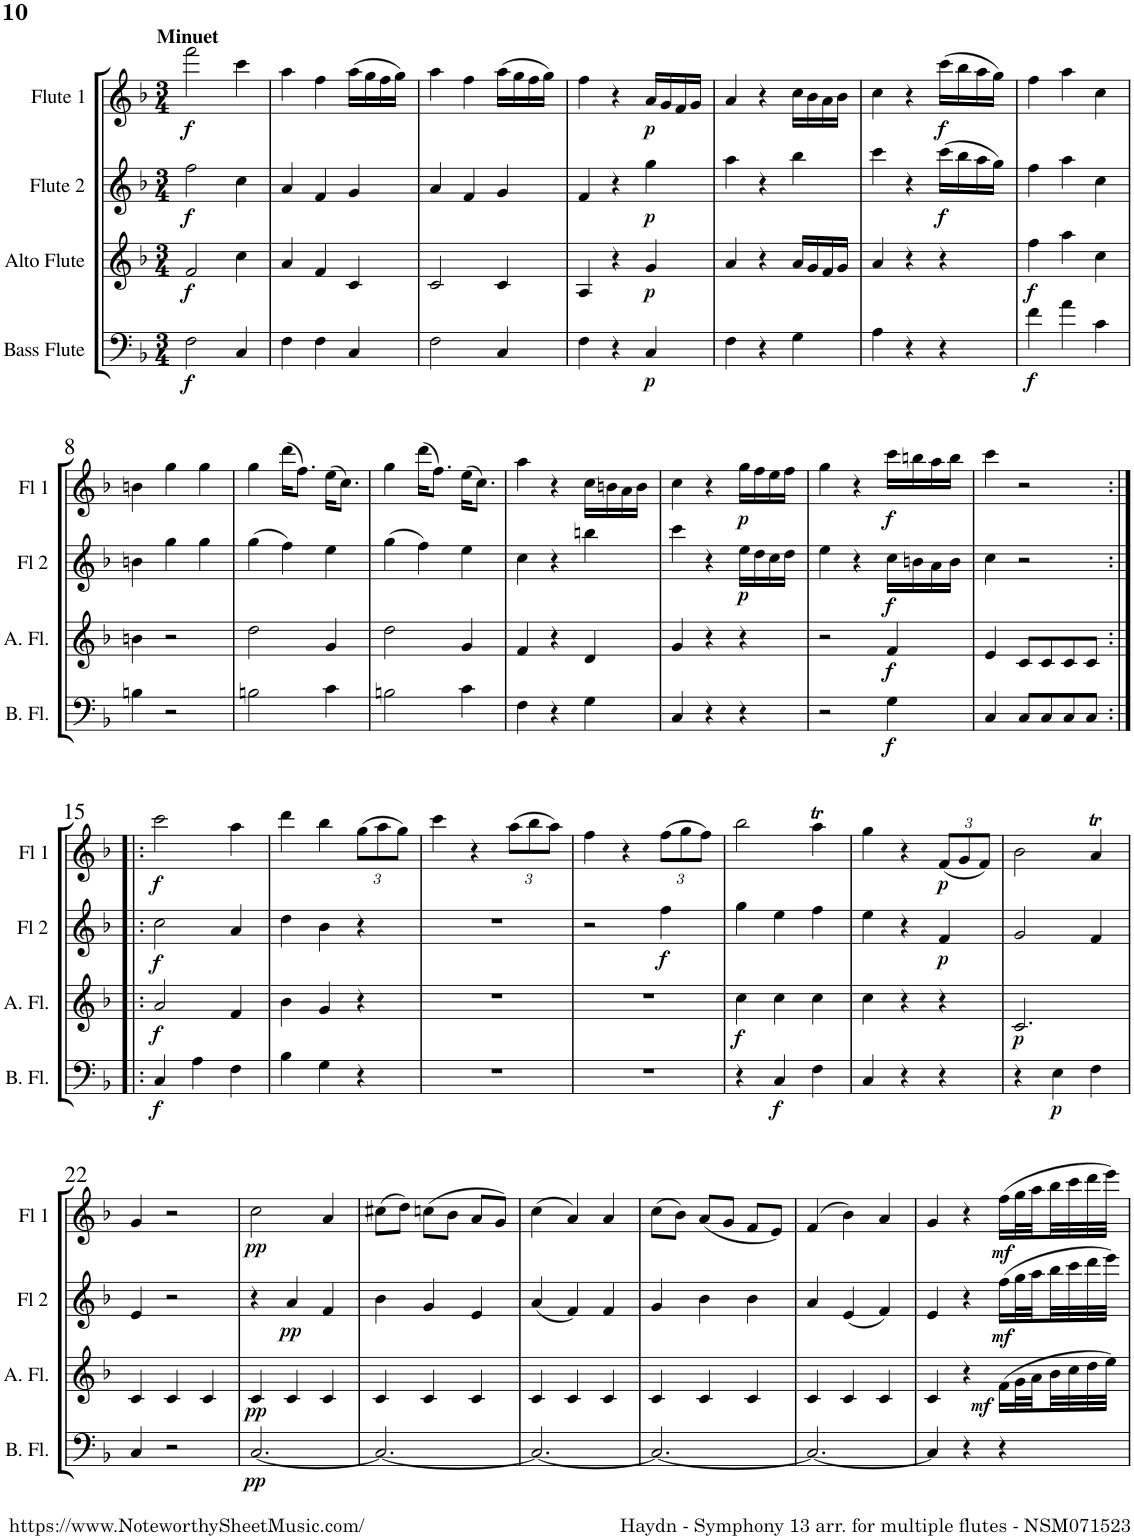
**kern	**dynam	**kern	**dynam	**kern	**dynam	**kern	**dynam
*part4	*part4	*part3	*part3	*part2	*part2	*part1	*part1
*staff4	*staff4	*staff3	*staff3	*staff2	*staff2	*staff1	*staff1
*I"Bass Flute	*	*I"Alto Flute	*	*I"Flute 2	*	*I"Flute 1	*
*I'B. Fl.	*	*I'A. Fl.	*	*I'Fl 2	*	*I'Fl 1	*
!!LO:PB:g=z
*clefF4	*	*clefG2	*	*clefG2	*	*clefG2	*
*k[b-]	*	*k[b-]	*	*k[b-]	*	*k[b-]	*
*M3/4	*	*M3/4	*	*M3/4	*	*M3/4	*
=1	=1	=1	=1	=1	=1	=1	=1
!	!	!	!	!	!	!LO:TX:a:B:t=Minuet	!
!	!LO:DY:b	!	!LO:DY:b	!	!LO:DY:b	!	!LO:DY:b
2F\	f	2f/	f	2ff\	f	2fff\	f
4C/	.	4cc\	.	4cc\	.	4ccc\	.
=2	=2	=2	=2	=2	=2	=2	=2
4F\	.	4a/	.	4a/	.	4aa\	.
4F\	.	4f/	.	4f/	.	4ff\	.
4C/	.	4c/	.	4g/	.	(16aa\LL	.
.	.	.	.	.	.	16gg\	.
.	.	.	.	.	.	16ff\	.
.	.	.	.	.	.	16gg\JJ)	.
=3	=3	=3	=3	=3	=3	=3	=3
2F\	.	2c/	.	4a/	.	4aa\	.
.	.	.	.	4f/	.	4ff\	.
4C/	.	4c/	.	4g/	.	(16aa\LL	.
.	.	.	.	.	.	16gg\	.
.	.	.	.	.	.	16ff\	.
.	.	.	.	.	.	16gg\JJ)	.
=4	=4	=4	=4	=4	=4	=4	=4
4F\	.	4A/	.	4f/	.	4ff\	.
4r	.	4r	.	4r	.	4r	.
!	!LO:DY:b	!	!LO:DY:b	!	!LO:DY:b	!	!LO:DY:b
4C/	p	4g/	p	4gg\	p	16a/LL	p
.	.	.	.	.	.	16g/	.
.	.	.	.	.	.	16f/	.
.	.	.	.	.	.	16g/JJ	.
=5	=5	=5	=5	=5	=5	=5	=5
4F\	.	4a/	.	4aa\	.	4a/	.
4r	.	4r	.	4r	.	4r	.
4G\	.	16a/LL	.	4bb-\	.	16cc\LL	.
.	.	16g/	.	.	.	16b-\	.
.	.	16f/	.	.	.	16a\	.
.	.	16g/JJ	.	.	.	16b-\JJ	.
=6	=6	=6	=6	=6	=6	=6	=6
4A\	.	4a/	.	4ccc\	.	4cc\	.
4r	.	4r	.	4r	.	4r	.
!	!	!	!	!	!LO:DY:b	!	!LO:DY:b
4r	.	4r	.	(16ccc\LL	f	(16ccc\LL	f
.	.	.	.	16bb-\	.	16bb-\	.
.	.	.	.	16aa\	.	16aa\	.
.	.	.	.	16gg\JJ)	.	16gg\JJ)	.
=7	=7	=7	=7	=7	=7	=7	=7
!	!LO:DY:b	!	!LO:DY:b	!	!	!	!
4f\	f	4ff\	f	4ff\	.	4ff\	.
4a\	.	4aa\	.	4aa\	.	4aa\	.
4c\	.	4cc\	.	4cc\	.	4cc\	.
!!LO:LB:g=z
=8	=8	=8	=8	=8	=8	=8	=8
4Bn\	.	4bn\	.	4bn\	.	4bn\	.
2r	.	2r	.	4gg\	.	4gg\	.
.	.	.	.	4gg\	.	4gg\	.
=9	=9	=9	=9	=9	=9	=9	=9
2Bn\	.	2dd\	.	(4gg\	.	4gg\	.
.	.	.	.	4ff\)	.	(16ddd\KL	.
.	.	.	.	.	.	8.ff\J)	.
4c\	.	4g/	.	4ee\	.	(16ee\KL	.
.	.	.	.	.	.	8.cc\J)	.
=10	=10	=10	=10	=10	=10	=10	=10
2Bn\	.	2dd\	.	(4gg\	.	4gg\	.
.	.	.	.	4ff\)	.	(16ddd\KL	.
.	.	.	.	.	.	8.ff\J)	.
4c\	.	4g/	.	4ee\	.	(16ee\KL	.
.	.	.	.	.	.	8.cc\J)	.
=11	=11	=11	=11	=11	=11	=11	=11
4F\	.	4f/	.	4cc\	.	4aa\	.
4r	.	4r	.	4r	.	4r	.
4G\	.	4d/	.	4bbn\	.	16cc\LL	.
.	.	.	.	.	.	16bn\	.
.	.	.	.	.	.	16a\	.
.	.	.	.	.	.	16b\JJ	.
=12	=12	=12	=12	=12	=12	=12	=12
4C/	.	4g/	.	4ccc\	.	4cc\	.
4r	.	4r	.	4r	.	4r	.
!	!	!	!	!	!LO:DY:b	!	!LO:DY:b
4r	.	4r	.	16ee\LL	p	16gg\LL	p
.	.	.	.	16dd\	.	16ff\	.
.	.	.	.	16cc\	.	16ee\	.
.	.	.	.	16dd\JJ	.	16ff\JJ	.
=13	=13	=13	=13	=13	=13	=13	=13
2r	.	2r	.	4ee\	.	4gg\	.
.	.	.	.	4r	.	4r	.
!	!LO:DY:b	!	!LO:DY:b	!	!LO:DY:b	!	!LO:DY:b
4G\	f	4f/	f	16cc\LL	f	16ccc\LL	f
.	.	.	.	16bn\	.	16bbn\	.
.	.	.	.	16a\	.	16aa\	.
.	.	.	.	16b\JJ	.	16bb\JJ	.
=14	=14	=14	=14	=14	=14	=14	=14
4C/	.	4e/	.	4cc\	.	4ccc\	.
8C/L	.	8c/L	.	2r	.	2r	.
8C/	.	8c/	.	.	.	.	.
8C/	.	8c/	.	.	.	.	.
8C/J	.	8c/J	.	.	.	.	.
!!LO:LB:g=z
=15:|!|:	=15:|!|:	=15:|!|:	=15:|!|:	=15:|!|:	=15:|!|:	=15:|!|:	=15:|!|:
!	!LO:DY:b	!	!LO:DY:b	!	!LO:DY:b	!	!LO:DY:b
4C/	f	2a/	f	2cc\	f	2ccc\	f
4A\	.	.	.	.	.	.	.
4F\	.	4f/	.	4a/	.	4aa\	.
=16	=16	=16	=16	=16	=16	=16	=16
4B-\	.	4b-\	.	4dd\	.	4ddd\	.
4G\	.	4g/	.	4b-\	.	4bb-\	.
*	*	*	*	*	*	*Xbrackettup	*
4r	.	4r	.	4r	.	(12gg\L	.
.	.	.	.	.	.	12aa\	.
.	.	.	.	.	.	12gg\J)	.
=17	=17	=17	=17	=17	=17	=17	=17
2.r	.	2.r	.	2.r	.	4ccc\	.
.	.	.	.	.	.	4r	.
.	.	.	.	.	.	(12aa\L	.
.	.	.	.	.	.	12bb-\	.
.	.	.	.	.	.	12aa\J)	.
=18	=18	=18	=18	=18	=18	=18	=18
2.r	.	2.r	.	2r	.	4ff\	.
.	.	.	.	.	.	4r	.
!	!	!	!	!	!LO:DY:b	!	!
.	.	.	.	4ff\	f	(12ff\L	.
.	.	.	.	.	.	12gg\	.
.	.	.	.	.	.	12ff\J)	.
=19	=19	=19	=19	=19	=19	=19	=19
!	!	!	!LO:DY:b	!	!	!	!
4r	.	4cc\	f	4gg\	.	2bb-\	.
!	!LO:DY:b	!	!	!	!	!	!
4C/	f	4cc\	.	4ee\	.	.	.
4F\	.	4cc\	.	4ff\	.	4aat\	.
=20	=20	=20	=20	=20	=20	=20	=20
4C/	.	4cc\	.	4ee\	.	4gg\	.
4r	.	4r	.	4r	.	4r	.
!	!	!	!	!	!LO:DY:b	!	!LO:DY:b
4r	.	4r	.	4f/	p	(12f/L	p
.	.	.	.	.	.	12g/	.
.	.	.	.	.	.	12f/J)	.
=21	=21	=21	=21	=21	=21	=21	=21
!	!	!	!LO:DY:b	!	!	!	!
4r	.	2.c/	p	2g/	.	2b-\	.
!	!LO:DY:b	!	!	!	!	!	!
4E\	p	.	.	.	.	.	.
4F\	.	.	.	4f/	.	4at/	.
!!LO:LB:g=z
=22	=22	=22	=22	=22	=22	=22	=22
4C/	.	4c/	.	4e/	.	4g/	.
2r	.	4c/	.	2r	.	2r	.
.	.	4c/	.	.	.	.	.
=23	=23	=23	=23	=23	=23	=23	=23
!	!LO:DY:b	!	!LO:DY:b	!	!	!	!LO:DY:b
[2.C/	pp	4c/	pp	4r	.	2cc\	pp
!	!	!	!	!	!LO:DY:b	!	!
.	.	4c/	.	4a/	pp	.	.
.	.	4c/	.	4f/	.	4a/	.
=24	=24	=24	=24	=24	=24	=24	=24
2.C/_	.	4c/	.	4b-\	.	(8cc#X\L	.
.	.	.	.	.	.	8dd\J)	.
.	.	4c/	.	4g/	.	(8ccn\L	.
.	.	.	.	.	.	8b-\J	.
.	.	4c/	.	4e/	.	8a/L	.
.	.	.	.	.	.	8g/J)	.
=25	=25	=25	=25	=25	=25	=25	=25
2.C/_	.	4c/	.	(4a/	.	(4cc\	.
.	.	4c/	.	4f/)	.	4a/)	.
.	.	4c/	.	4f/	.	4a/	.
=26	=26	=26	=26	=26	=26	=26	=26
2.C/_	.	4c/	.	4g/	.	(8cc\L	.
.	.	.	.	.	.	8b-\J)	.
.	.	4c/	.	4b-\	.	(8a/L	.
.	.	.	.	.	.	8g/J	.
.	.	4c/	.	4b-\	.	8f/L	.
.	.	.	.	.	.	8e/J)	.
=27	=27	=27	=27	=27	=27	=27	=27
2.C/_	.	4c/	.	4a/	.	(4f/	.
.	.	4c/	.	(4e/	.	4b-\)	.
.	.	4c/	.	4f/)	.	4a/	.
=28	=28	=28	=28	=28	=28	=28	=28
4C/]	.	4c/	.	4e/	.	4g/	.
4r	.	4r	.	4r	.	4r	.
!	!	!	!LO:DY:b	!	!LO:DY:b	!	!LO:DY:b
4r	.	(16f\LL	mf	(16ff\LL	mf	(16ff\LL	mf
.	.	32g\L	.	32gg\L	.	32gg\L	.
.	.	32a\	.	32aa\	.	32aa\	.
.	.	32b-\	.	32bb-\	.	32bb-\	.
.	.	32cc\	.	32ccc\	.	32ccc\	.
.	.	32dd\	.	32ddd\	.	32ddd\	.
.	.	32ee\JJJ)	.	32eee\JJJ)	.	32eee\JJJ)	.
=	=	=	=	=	=	=	=
*-	*-	*-	*-	*-	*-	*-	*-
